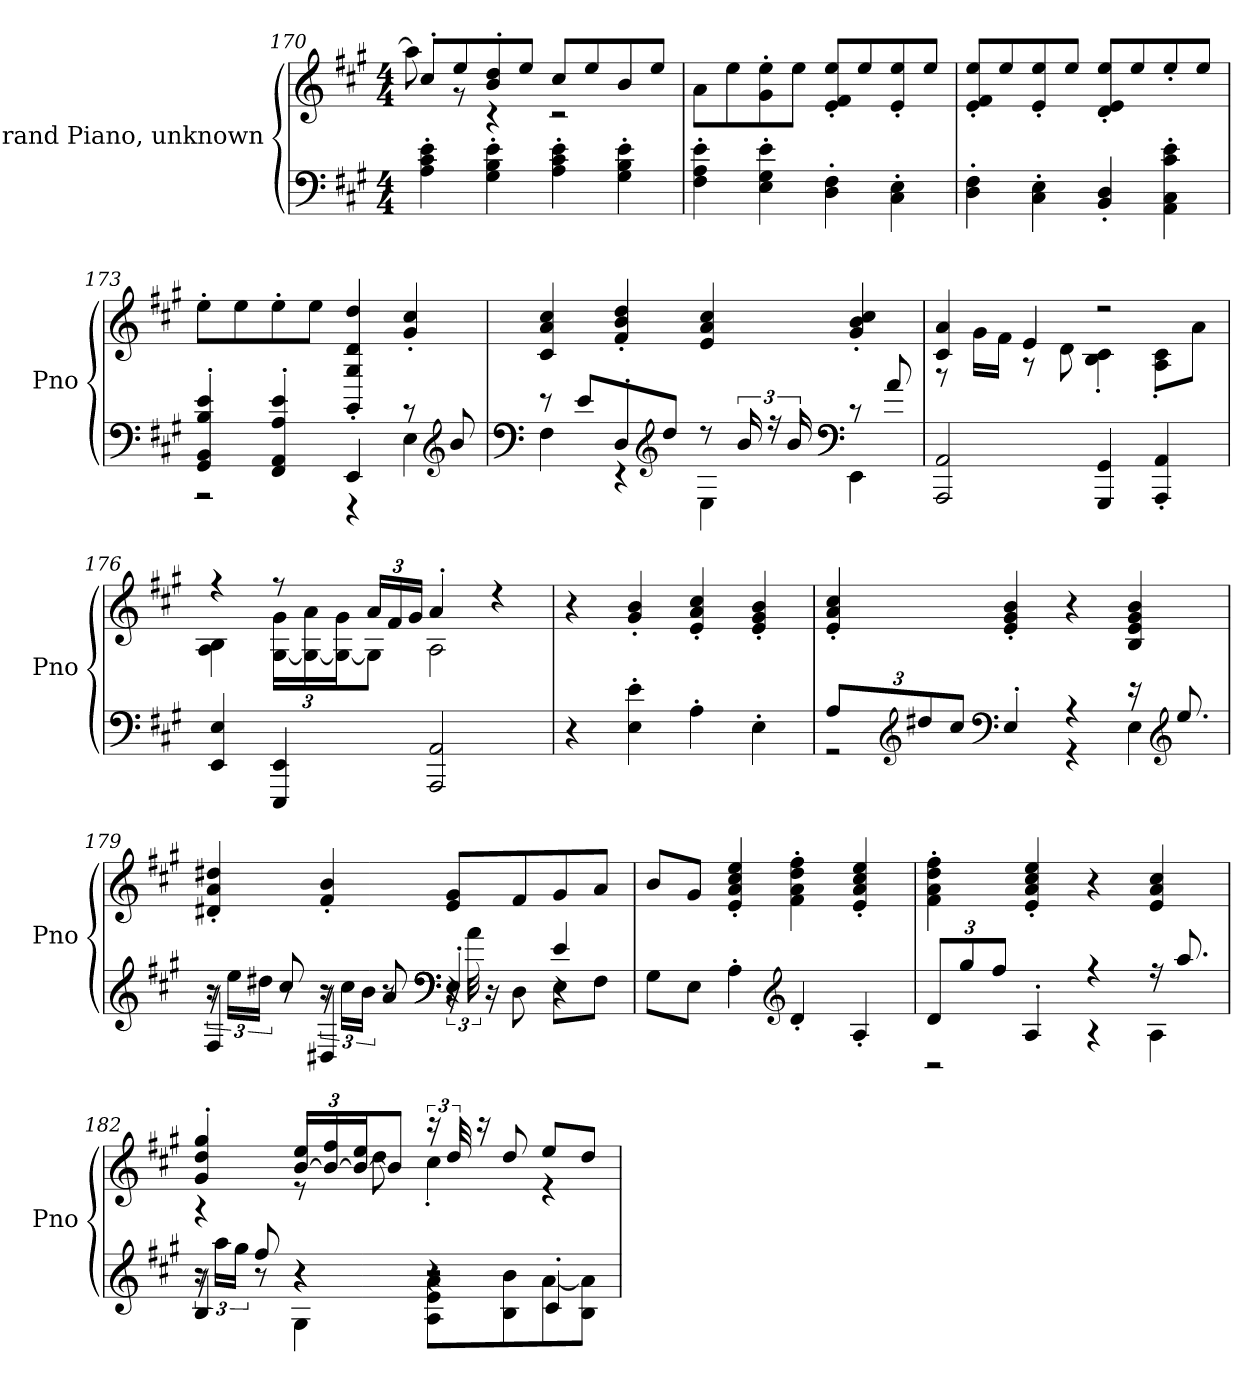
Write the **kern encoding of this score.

**kern	**kern
*part1	*part1
*staff2	*staff1
*I"Grand Piano, unknown	*
*I'Pno	*
*clefF4	*clefG2
*k[f#c#g#]	*k[f#c#g#]
*M4/4	*M4/4
=170	=170
*	*^
4A\' 4c#\' 4e\'	8cc#'/L	8aa\]
.	8ee/	8r
4G#\' 4B\' 4e\'	8b/' 8dd/'	4r
.	8ee/J	.
4A\' 4c#\' 4e\'	8cc#/L	2r
.	8ee/	.
4G#\' 4B\' 4e\'	8b/	.
.	8ee/J	.
*	*v	*v
=171	=171
4F#\' 4A\' 4e\'	8a\L
.	8ee\
4E\' 4G#\' 4e\'	8g#\' 8ee\'
.	8ee\J
4D\' 4F#\'	8e/' 8f#/' 8ee/'L
.	8ee/
4C#\' 4E\'	8e/' 8ee/'
.	8ee/J
=172	=172
4D\' 4F#\'	8e/' 8f#/' 8ee/'L
.	8ee/
4C#\' 4E\'	8e/' 8ee/'
.	8ee/J
4BB/' 4D/'	8d/' 8e/' 8ee/'L
.	8ee/
4AA\' 4C#\' 4c#\' 4e\'	8ee'/
.	8ee/J
!!LO:LB:g=z
=173	=173
*^	*
4GG#/' 4BB/' 4B/' 4e/'	2r	8ee'\L
.	.	8ee\
4FF#/' 4AA/' 4A/' 4e/'	.	8ee'\
.	.	8ee\J
4EE/	4r	4GG#/' 4G#/' 4d/' 4dd/'
8r	4E\	4g#/' 4cc#/'
*clefG2	*	*
8b/	.	.
=174	=174	=174
*clefF4	*	*
8r	4F#\	4c#/ 4a/ 4cc#/
8e/L	.	.
8D'/	4r	4f#/' 4b/' 4dd/'
*clefG2	*	*
8dd/J	.	.
8r	4E\	4e/ 4a/ 4cc#/
24b/	.	.
24r	.	.
24b/	.	.
*clefF4	*	*
8r	4EE\	4g#/' 4b/' 4cc#/'
8a/	.	.
*v	*v	*
=175	=175
*	*^
2AAA/ 2AA/	4c#/ 4a/	8r
.	.	16g#\LL
.	.	16f#\JJ
.	4e/	8r
.	.	8d\
4GGG#/ 4GG#/	2r	4B\' 4c#\'
4AAA/' 4AA/'	.	8A\' 8c#\'L
.	.	8a\J
!!LO:LB:g=z	!!
=176	=176	=176
4EE/ 4E/	4r	4A\ 4B\
*	*	*Xbrackettup
4EEE/ 4EE/	8r	[24G#\ 24g#\LL
.	.	24G#\_ 24a\
.	.	24G#\_ 24g#\J
.	24a/LL	8G#\J]
.	24f#/	.
.	24g#/JJ	.
2AAA/ 2AA/	4a'/	2A\
.	4r	.
*	*v	*v
=177	=177
4r	4r
4E\' 4e\'	4g#/' 4b/'
4A'\	4e/' 4a/' 4cc#/'
4E'\	4e/' 4g#/' 4b/'
=178	=178
*Xbrackettup	*
*^	*
12A/L	2r	4e/' 4a/' 4cc#/'
*clefG2	*	*
12dd#X/	.	.
12cc#/J	.	.
*clefF4	*	*
4E'/	.	4e/' 4g#/' 4b/'
4r	4r	4r
16r	4E\	4B/ 4e/ 4g#/ 4b/
*clefG2	*	*
8.ee/	.	.
!!LO:PB:g=z
=179	=179	=179
*	*brackettup	*
*	*^	*
8r	24r	4F#/	4d#X/' 4a/' 4dd#X/'
.	24ee\LL	.	.
.	24dd#X\JJ	.	.
8cc#/	8r	.	.
8r	24r	4D#X/	4f#/' 4b/'
.	24cc#\LL	.	.
.	24b\JJ	.	.
8a/	8r	.	.
*clefF4	*	*	*
4r	24r	4E'/	8e/ 8g#/L
.	48a\	.	.
.	16r	.	.
.	8D#\	.	8f#/
4e/	8E\L	4r	8g#/
.	8F#\J	.	8a/J
*v	*v	*v	*
=180	=180
8G#\L	8b/L
8E\J	8g#/J
4A'\	4e/' 4a/' 4cc#/' 4ee/'
*clefG2	*
4d'/	4f#\' 4a\' 4dd\' 4ff#\'
4A'/	4e/' 4a/' 4cc#/' 4ee/'
=181	=181
*Xbrackettup	*
*^	*
12d/L	2r	4f#\' 4a\' 4dd\' 4ff#\'
12gg#/	.	.
12ff#/J	.	.
4A'/	.	4e/' 4a/' 4cc#/' 4ee/'
4r	4r	4r
16r	4A\	4e/ 4a/ 4cc#/
8.aa/	.	.
!!LO:LB:g=z
=182	=182	=182
*	*brackettup	*
*	*^	*^
8r	24r	4B/	4g#/' 4dd/' 4gg#/'	4r
.	24aa\LL	.	.	.
.	24gg#\JJ	.	.	.
8ff#/	8r	.	.	.
4r	4G#\	4r	[24b/ 24ee/LL	8r
.	.	.	24b/_ 24ff#/	.
.	.	.	24b/_ 24ee/J	.
.	.	.	8b/J]	8dd\
*	*	*	*brackettup	*
2r	8A\ 8e\ 8a\L	4r	24r	4cc#'\
.	.	.	48dd/	.
.	.	.	16r	.
.	8B\ 8b\	.	8dd/	.
.	[8a\	4c#'/	8ee/L	4r
.	8B\ 8a\]J	.	8dd/J	.
*v	*v	*v	*	*
*	*v	*v
=	=
*-	*-
